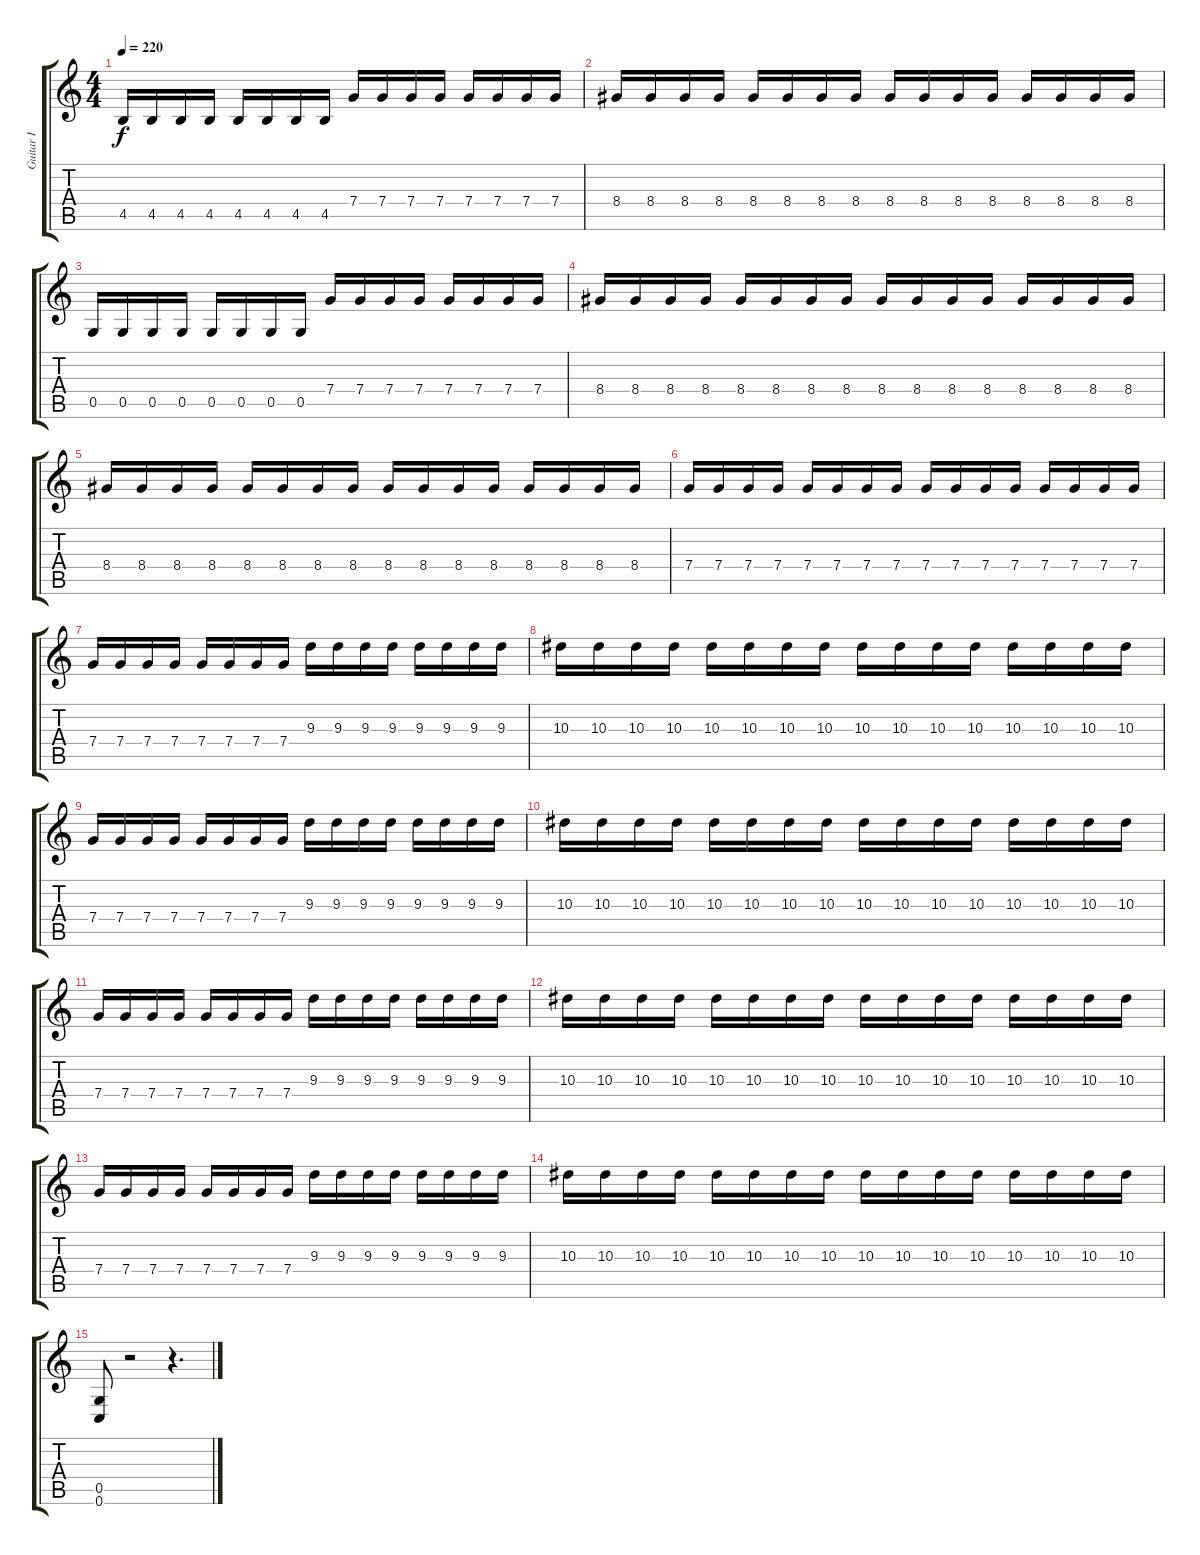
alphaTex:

\track ("Guitar I" "Guitar I") {instrument overdrivenguitar}
\staff {score tabs}
\tuning (D4 A3 F3 C3 G2 C2) {hide}
\ts (4 4)
\tempo 220
\clef g2
\ks c
4.5.16{dy f} 4.5.16 4.5.16 4.5.16 4.5.16 4.5.16 4.5.16 4.5.16 7.4.16 7.4.16 7.4.16 7.4.16 7.4.16 7.4.16 7.4.16 7.4.16 |
8.4.16 8.4.16 8.4.16 8.4.16 8.4.16 8.4.16 8.4.16 8.4.16 8.4.16 8.4.16 8.4.16 8.4.16 8.4.16 8.4.16 8.4.16 8.4.16 |
0.5.16 0.5.16 0.5.16 0.5.16 0.5.16 0.5.16 0.5.16 0.5.16 7.4.16 7.4.16 7.4.16 7.4.16 7.4.16 7.4.16 7.4.16 7.4.16 |
8.4.16 8.4.16 8.4.16 8.4.16 8.4.16 8.4.16 8.4.16 8.4.16 8.4.16 8.4.16 8.4.16 8.4.16 8.4.16 8.4.16 8.4.16 8.4.16 |
8.4.16 8.4.16 8.4.16 8.4.16 8.4.16 8.4.16 8.4.16 8.4.16 8.4.16 8.4.16 8.4.16 8.4.16 8.4.16 8.4.16 8.4.16 8.4.16 |
7.4.16 7.4.16 7.4.16 7.4.16 7.4.16 7.4.16 7.4.16 7.4.16 7.4.16 7.4.16 7.4.16 7.4.16 7.4.16 7.4.16 7.4.16 7.4.16 |
7.4.16 7.4.16 7.4.16 7.4.16 7.4.16 7.4.16 7.4.16 7.4.16 9.3.16 9.3.16 9.3.16 9.3.16 9.3.16 9.3.16 9.3.16 9.3.16 |
10.3.16 10.3.16 10.3.16 10.3.16 10.3.16 10.3.16 10.3.16 10.3.16 10.3.16 10.3.16 10.3.16 10.3.16 10.3.16 10.3.16 10.3.16 10.3.16 |
7.4.16 7.4.16 7.4.16 7.4.16 7.4.16 7.4.16 7.4.16 7.4.16 9.3.16 9.3.16 9.3.16 9.3.16 9.3.16 9.3.16 9.3.16 9.3.16 |
10.3.16 10.3.16 10.3.16 10.3.16 10.3.16 10.3.16 10.3.16 10.3.16 10.3.16 10.3.16 10.3.16 10.3.16 10.3.16 10.3.16 10.3.16 10.3.16 |
7.4.16 7.4.16 7.4.16 7.4.16 7.4.16 7.4.16 7.4.16 7.4.16 9.3.16 9.3.16 9.3.16 9.3.16 9.3.16 9.3.16 9.3.16 9.3.16 |
10.3.16 10.3.16 10.3.16 10.3.16 10.3.16 10.3.16 10.3.16 10.3.16 10.3.16 10.3.16 10.3.16 10.3.16 10.3.16 10.3.16 10.3.16 10.3.16 |
7.4.16 7.4.16 7.4.16 7.4.16 7.4.16 7.4.16 7.4.16 7.4.16 9.3.16 9.3.16 9.3.16 9.3.16 9.3.16 9.3.16 9.3.16 9.3.16 |
10.3.16 10.3.16 10.3.16 10.3.16 10.3.16 10.3.16 10.3.16 10.3.16 10.3.16 10.3.16 10.3.16 10.3.16 10.3.16 10.3.16 10.3.16 10.3.16 |
(0.5 0.6).8 r.2 r.4{d}
